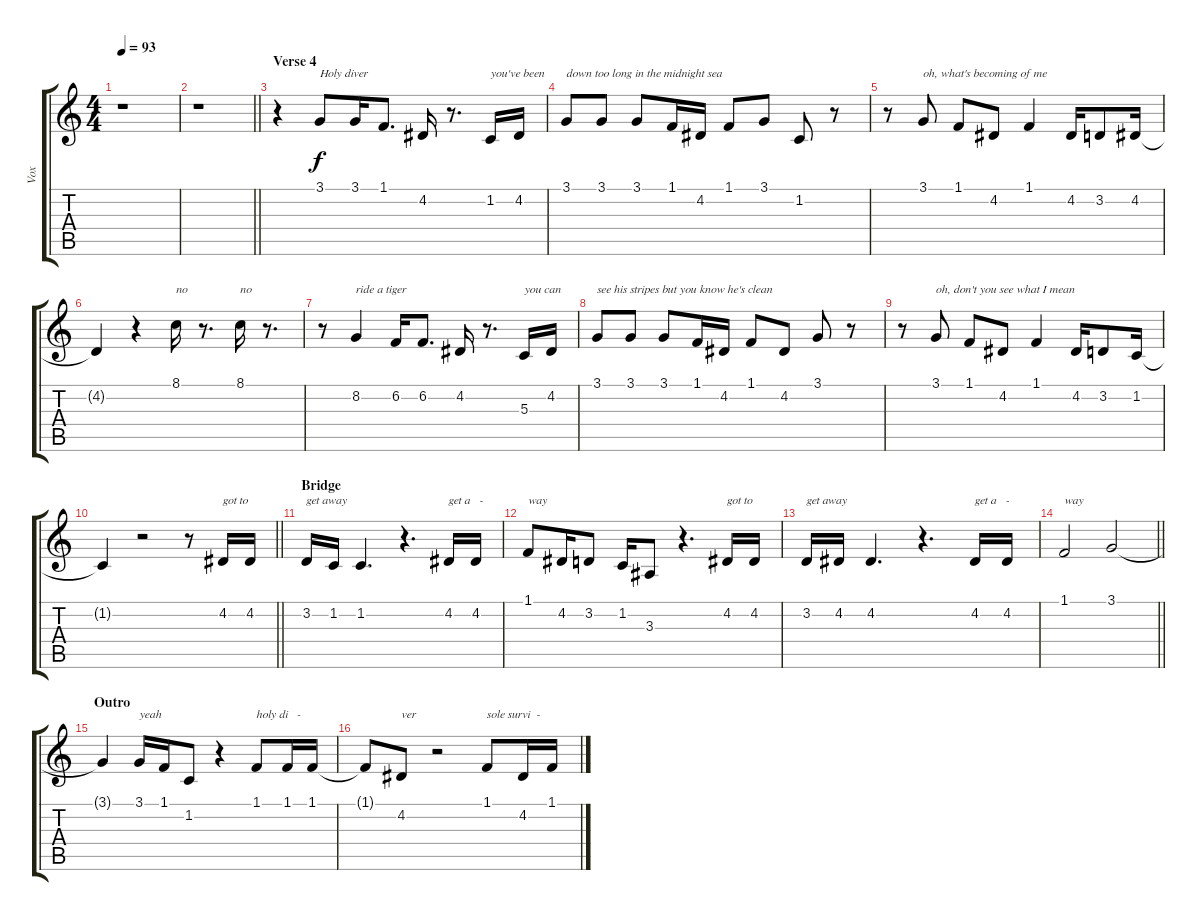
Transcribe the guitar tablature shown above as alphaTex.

\track ("Vox" "Vox") {instrument violin}
\staff {score tabs}
\tuning (E4 B3 G3 D3 A2 E2) {hide}
\ts (4 4)
\tempo 93
\clef g2
\ks c
r.1{dy f} |
\barLineRight lightlight
r.1 |
\section ("" "Verse 4")
r.4 3.1.8{txt "Holy diver"} 3.1.16 1.1.8{d} 4.2.16 r.8{d} 1.2.16{txt "you've been"} 4.2.16 |
3.1.8{txt "down too long in the midnight sea"} 3.1.8 3.1.8 1.1.16 4.2.16 1.1.8 3.1.8 1.2.8 r.8 |
r.8 3.1.8{txt "oh, what's becoming of me"} 1.1.8 4.2.8 1.1.4 4.2.16 3.2.8 4.2.16 |
4.2{t}.4 r.4 8.1.16{txt "no"} r.8{d} 8.1.16{txt "no"} r.8{d} |
r.8 8.2.4{txt "ride a tiger"} 6.2.16 6.2.8{d} 4.2.16 r.8{d} 5.3.16{txt "you can"} 4.2.16 |
3.1.8{txt "see his stripes but you know he's clean"} 3.1.8 3.1.8 1.1.16 4.2.16 1.1.8 4.2.8 3.1.8 r.8 |
r.8 3.1.8{txt "oh, don't you see what I mean"} 1.1.8 4.2.8 1.1.4 4.2.16 3.2.8 1.2.16 |
\barLineRight lightlight
1.2{t}.4 r.2 r.8 4.2.16{txt "got to"} 4.2.16 |
\section ("" "Bridge")
3.2.16{txt "get away"} 1.2.16 1.2.4{d} r.4{d} 4.2.16{txt "get a   -"} 4.2.16 |
1.1.8{txt "way"} 4.2.16 3.2.8 1.2.16 3.3.8 r.4{d} 4.2.16{txt "got to "} 4.2.16 |
3.2.16{txt "get away"} 4.2.16 4.2.4{d} r.4{d} 4.2.16{txt "get a   -"} 4.2.16 |
\barLineRight lightlight
1.1.2{txt "way"} 3.1.2 |
\section ("" "Outro")
3.1{t}.4 3.1.16{txt "yeah"} 1.1.16 1.2.8 r.4 1.1.8{txt "holy di   -"} 1.1.16 1.1.16 |
1.1{t}.8 4.2.8{txt "ver"} r.2 1.1.8{txt "sole survi  -"} 4.2.16 1.1.16
